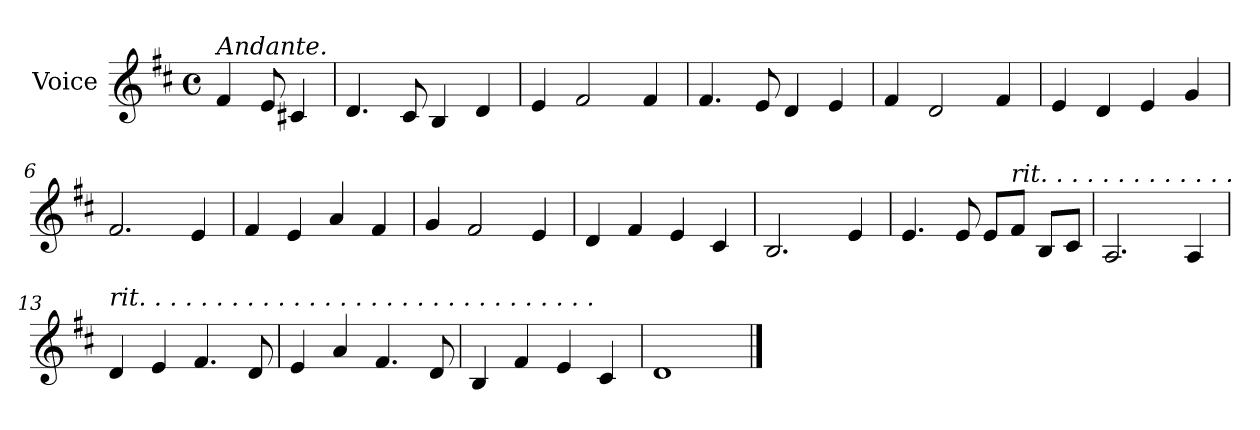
**kern
*part1
*staff1
*I"Voice
*I'Vo.
*clefG2
*k[f#c#]
*M4/4
*met(c)
*MM90
=
!LO:TX:a:i:t=Andante.
4f#/
8e/
4c#X/
=1
4.d/
8c#/
4B/
4d/
=2
4e/
2f#/
4f#/
!!LO:LB:g=z
=3
4.f#/
8e/
4d/
4e/
=4
4f#/
2d/
4f#/
=5
4e/
4d/
4e/
4g/
!!LO:LB:g=z
=6
2.f#/
4e/
=7
4f#/
4e/
4a/
4f#/
=8
4g/
2f#/
4e/
=9
4d/
4f#/
4e/
4c#/
!!LO:LB:g=z
=10
2.B/
4e/
=11
4.e/
8e/
8e/L
*MM82
!LO:TX:a:i:t=rit. . . . . . . . . . . . .
8f#/J
8B/L
8c#/J
=12
2.A/
4A/
!!LO:LB:g=z
=13
*MM76
!LO:TX:a:i:t=rit. . . . . . . . . . . . . . . . . . . . . . . . . . . . . .
4d/
4e/
4.f#/
8d/
=14
4e/
4a/
4.f#/
8d/
=15
4B/
4f#/
4e/
4c#/
=16
1d
==
*-
